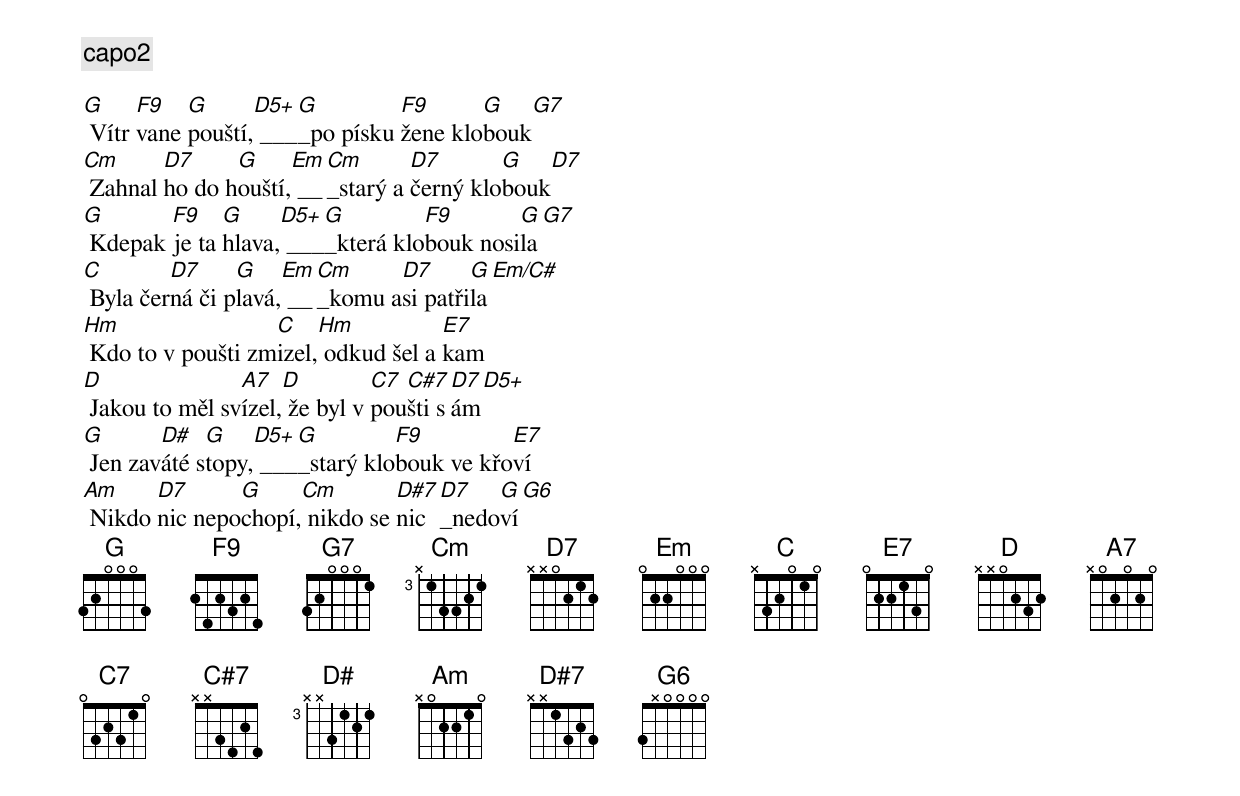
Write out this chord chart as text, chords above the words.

[capo2]

G     F9   G      D5+ G         F9      G   G7
 Vítr vane pouští, ____po písku žene klobouk
Cm      D7     G     Em Cm       D7       G   D7
 Zahnal ho do houští, ___starý a černý klobouk
G       F9    G     D5+ G         F9       G G7
 Kdepak je ta hlava, ____která klobouk nosila
C        D7     G    Em Cm     D7      G Em/C#
 Byla černá či plavá, ___komu asi patřila
Hm                 C    Hm           E7
 Kdo to v poušti zmizel, odkud šel a kam
D               A7   D         C7 C#7  D7 D5+
 Jakou to měl svízel, že byl v poušti sám
G       D#   G    D5+ G         F9         E7
 Jen zaváté stopy, ____starý klobouk ve křoví
Am     D7      G     Cm        D#7 D7   G G6
 Nikdo nic nepochopí, nikdo se nic _nedoví
